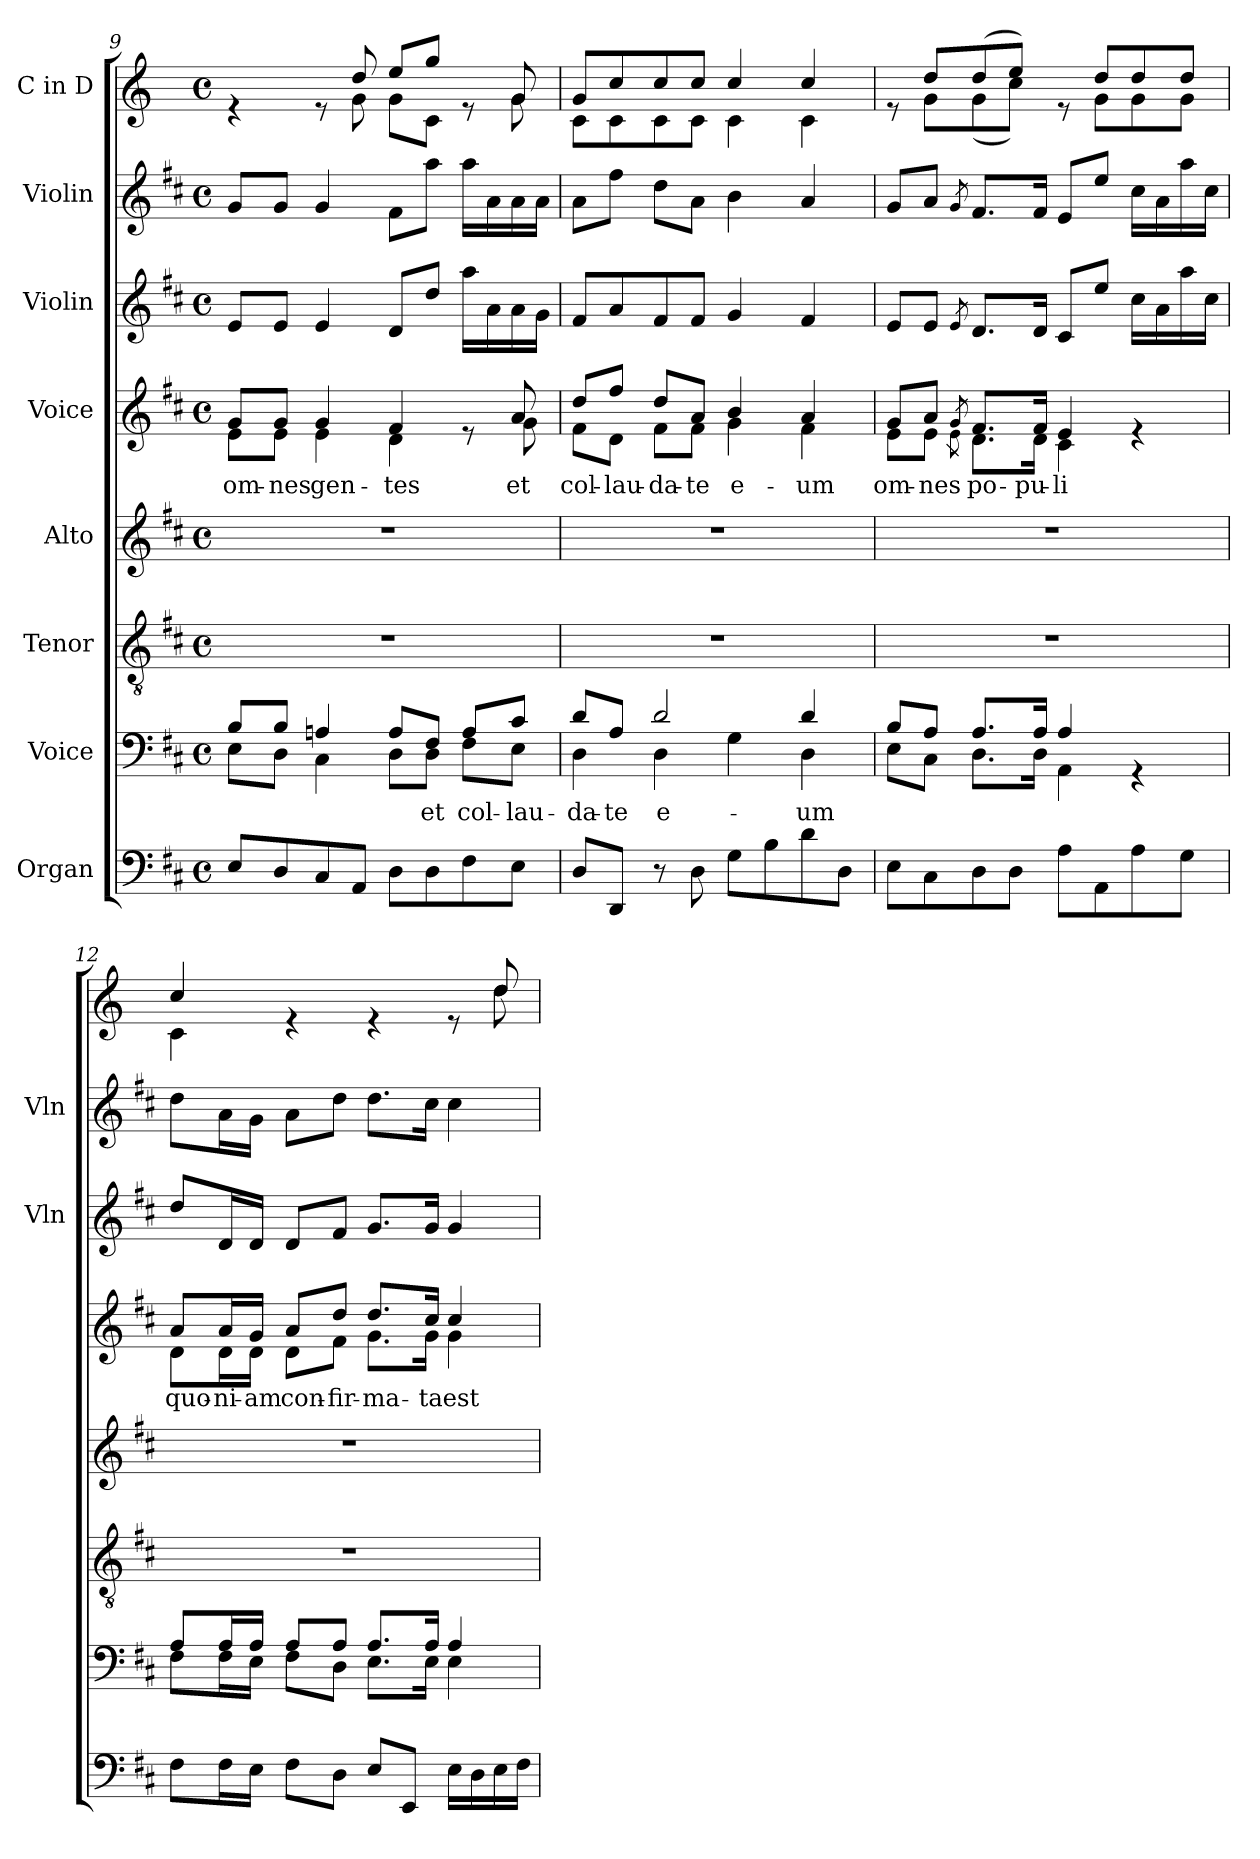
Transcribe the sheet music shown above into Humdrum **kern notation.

**kern	**kern	**text	**kern	**kern	**kern	**text	**kern	**kern	**kern
*part8	*part7	*part7	*part6	*part5	*part4	*part4	*part3	*part2	*part1
*staff8	*staff7	*staff7	*staff6	*staff5	*staff4	*staff4	*staff3	*staff2	*staff1
*I"Organ	*I"Voice	*	*I"Tenor	*I"Alto	*I"Voice	*	*I"Violin	*I"Violin	*I"C in D
*	*	*	*	*	*	*	*I'Vln	*I'Vln	*
*clefF4	*clefF4	*	*clefGv2	*clefG2	*clefG2	*	*clefG2	*clefG2	*clefG2
*	*	*	*	*	*	*	*	*	*ITrd-1c-2
*k[f#c#]	*k[f#c#]	*	*k[f#c#]	*k[f#c#]	*k[f#c#]	*	*k[f#c#]	*k[f#c#]	*k[f#c#]
*M4/4	*M4/4	*	*M4/4	*M4/4	*M4/4	*	*M4/4	*M4/4	*M4/4
*met(c)	*met(c)	*	*met(c)	*met(c)	*met(c)	*	*met(c)	*met(c)	*met(c)
=9	=9	=9	=9	=9	=9	=9	=9	=9	=9
*	*^	*	*	*	*	*	*	*	*
!	!	!	!	!	!	!	!LO:LY:b	!	!	!
*	*	*	*	*	*	*^	*	*	*	*^
8E/L	8B/L	8E\L	.	1r	1r	8g/L	8e\L	om-	8e/L	8g/L	4re	4.ryy
!	!	!	!	!	!	!	!	!LO:LY:b	!	!	!	!
8D/	8B/J	8D\J	.	.	.	8g/J	8e\J	-nes	8e/J	8g/J	.	.
!	!	!	!	!	!	!	!	!LO:LY:b	!	!	!	!
8C#/	4An/	4C#\	.	.	.	4g/	4e\	gen-	4e/	4g/	8re	.
8AA/J	.	.	.	.	.	.	.	.	.	.	8ee/	8a\
!	!	!	!	!	!	!	!	!LO:LY:b	!	!	!	!
8D\L	8A/L	8D\L	.	.	.	4f#/	4d\	-tes	8d/L	8f#\L	8ff#/L	8a\L
!	!	!	!LO:LY:b	!	!	!	!	!	!	!	!	!
8D\	8F#/J	8D\J	et	.	.	.	.	.	8dd/J	8aa\J	8aa/J	8d\J
!	!	!	!LO:LY:b	!	!	!	!	!	!	!	!	!
8F#\	8A/L	8F#\L	col-	.	.	8re	8ryy	.	16aa\LL	16aa\LL	8re	8ryy
.	.	.	.	.	.	.	.	.	16a\	16a\	.	.
!	!	!	!LO:LY:b	!	!	!	!	!LO:LY:b	!	!	!	!
8E\J	8c#/J	8E\J	-lau-	.	.	8a/	8g\	et	16a\	16a\	8a/	8a\
.	.	.	.	.	.	.	.	.	16g\JJ	16a\JJ	.	.
=10	=10	=10	=10	=10	=10	=10	=10	=10	=10	=10	=10	=10
!	!	!	!LO:LY:b	!	!	!	!	!LO:LY:b	!	!	!	!
8D/L	8d/L	4D\	-da-	1r	1r	8dd/L	8f#\L	col-	8f#/L	8a\L	8a/L	8d\L
!	!	!	!LO:LY:b	!	!	!	!	!LO:LY:b	!	!	!	!
8DD/J	8A/J	.	-te	.	.	8ff#/J	8d\J	-lau-	8a/	8ff#\J	8dd/	8d\
!	!	!	!LO:LY:b	!	!	!	!	!LO:LY:b	!	!	!	!
8r	2d/	4D\	e-	.	.	8dd/L	8f#\L	-da-	8f#/	8dd\L	8dd/	8d\
!	!	!	!	!	!	!	!	!LO:LY:b	!	!	!	!
8D\	.	.	.	.	.	8a/J	8f#\J	-te	8f#/J	8a\J	8dd/J	8d\J
!	!	!	!	!	!	!	!	!LO:LY:b	!	!	!	!
8G\L	.	4G\	.	.	.	4b/	4g\	e-	4g/	4b\	4dd/	4d\
8B\	.	.	.	.	.	.	.	.	.	.	.	.
!	!	!	!LO:LY:b	!	!	!	!	!LO:LY:b	!	!	!	!
8d\	4d/	4D\	-um	.	.	4a/	4f#\	-um	4f#/	4a/	4dd/	4d\
8D\J	.	.	.	.	.	.	.	.	.	.	.	.
=11	=11	=11	=11	=11	=11	=11	=11	=11	=11	=11	=11	=11
!	!	!	!	!	!	!	!	!LO:LY:b	!	!	!	!
8E\L	8B/L	8E\L	.	1r	1r	8g/L	8e\L	om-	8e/L	8g/L	8re	8ryy
!	!	!	!	!	!	!	!	!LO:LY:b	!	!	!	!
8C#\	8A/J	8C#\J	.	.	.	8a/J	8e\J	-nes	8e/J	8a/J	8ee/L	8a\L
.	.	.	.	.	.	8qg/	8qe\	.	8qe/	8qg/	.	.
!	!	!	!	!	!	!	!	!LO:LY:b	!	!	!	!
8D\	8.A/L	8.D\L	.	.	.	8.f#/L	8.d\L	po-	8.d/L	8.f#/L	(8ee/	(8a\
8D\J	.	.	.	.	.	.	.	.	.	.	8ff#/J)	8dd\J)
!	!	!	!	!	!	!	!	!LO:LY:b	!	!	!	!
.	16A/Jk	16D\Jk	.	.	.	16f#/Jk	16d\Jk	-pu-	16d/Jk	16f#/Jk	.	.
!	!	!	!	!	!	!	!	!LO:LY:b	!	!	!	!
8A\L	4A/	4AA\	.	.	.	4e/	4c#\	-li	8c#/L	8e/L	8re	8ryy
8AA\	.	.	.	.	.	.	.	.	8ee/J	8ee/J	8ee/L	8a\L
8A\	4rGG	4ryy	.	.	.	4re	4ryy	.	16cc#\LL	16cc#\LL	8ee/	8a\
.	.	.	.	.	.	.	.	.	16a\	16a\	.	.
8G\J	.	.	.	.	.	.	.	.	16aa\	16aa\	8ee/J	8a\J
.	.	.	.	.	.	.	.	.	16cc#\JJ	16cc#\JJ	.	.
!!LO:LB:g=z	!!
=12	=12	=12	=12	=12	=12	=12	=12	=12	=12	=12	=12	=12
!	!	!	!	!	!	!	!	!LO:LY:b	!	!	!	!
8F#\L	8A/L	8F#\L	.	1r	1r	8a/L	8d\L	quo-	8dd/L	8dd\L	4dd/	4d\
!	!	!	!	!	!	!	!	!LO:LY:b	!	!	!	!
16F#\L	16A/L	16F#\L	.	.	.	16a/L	16d\L	-ni-	16d/L	16a\L	.	.
!	!	!	!	!	!	!	!	!LO:LY:b	!	!	!	!
16E\JJ	16A/JJ	16E\JJ	.	.	.	16g/JJ	16d\JJ	-am	16d/JJ	16g\JJ	.	.
!	!	!	!	!	!	!	!	!LO:LY:b	!	!	!	!
8F#\L	8A/L	8F#\L	.	.	.	8a/L	8d\L	con-	8d/L	8a\L	4re	8ryy
!	!	!	!	!	!	!	!	!LO:LY:b	!	!	!	!
*	*	*	*	*	*	*	*	*	*	*	*v	*v
8D\J	8A/J	8D\J	.	.	.	8dd/J	8f#\J	-fir-	8f#/J	8dd\J	.
!	!	!	!	!	!	!	!	!LO:LY:b	!	!	!
8E/L	8.A/L	8.E\L	.	.	.	8.dd/L	8.g\L	-ma-	8.g/L	8.dd\L	4re
8EE/J	.	.	.	.	.	.	.	.	.	.	.
!	!	!	!	!	!	!	!	!LO:LY:b	!	!	!
.	16A/Jk	16E\Jk	.	.	.	16cc#/Jk	16g\Jk	-ta	16g/Jk	16cc#\Jk	.
!	!	!	!	!	!	!	!	!LO:LY:b	!	!	!
16E\LL	4A/	4E\	.	.	.	4cc#/	4g\	est	4g/	4cc#\	8re
16D\	.	.	.	.	.	.	.	.	.	.	.
*	*	*	*	*	*	*	*	*	*	*	*^
16E\	.	.	.	.	.	.	.	.	.	.	8ee/	8ee\
16F#\JJ	.	.	.	.	.	.	.	.	.	.	.	.
*	*v	*v	*	*	*	*v	*v	*	*	*	*v	*v
=	=	=	=	=	=	=	=	=	=
*-	*-	*-	*-	*-	*-	*-	*-	*-	*-
